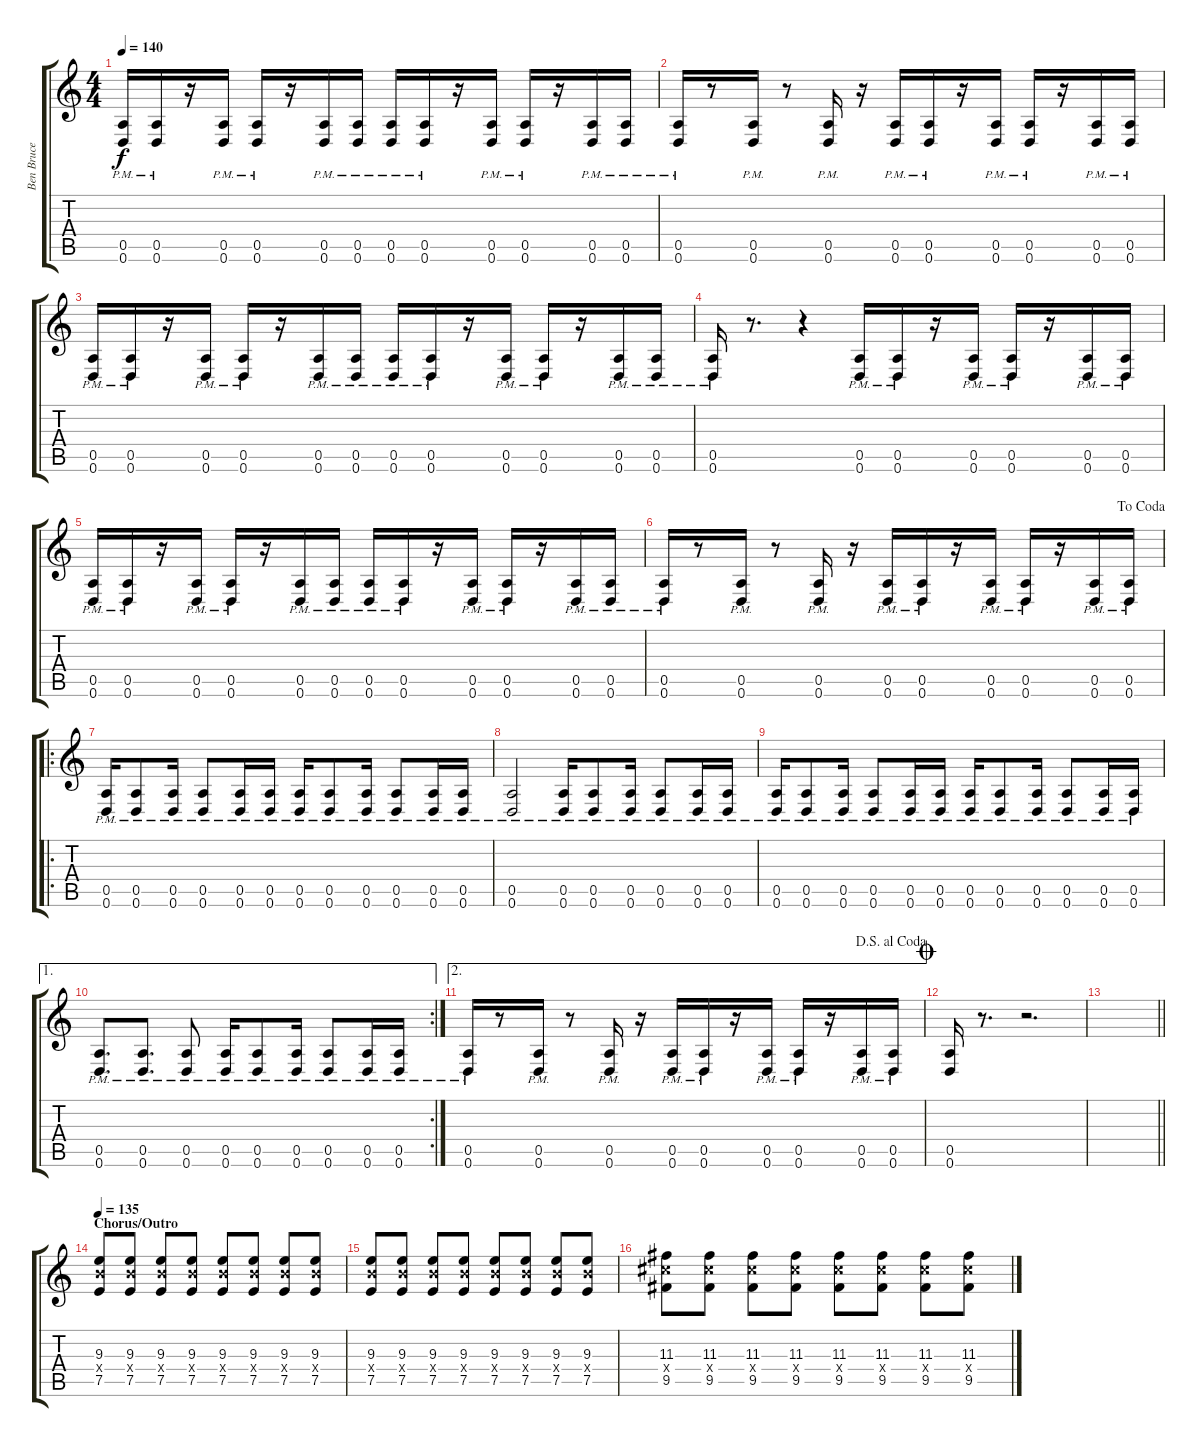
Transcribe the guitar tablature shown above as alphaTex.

\track ("Ben Bruce" "Ben Bruce") {instrument distortionguitar}
\staff {score tabs}
\tuning (E4 B3 G3 D3 A2 D2) {hide}
\ts (4 4)
\tempo 140
\clef g2
\ks c
(0.5{pm} 0.6{pm}).16{dy f} (0.5{pm} 0.6{pm}).16 r.16 (0.5{pm} 0.6{pm}).16 (0.5{pm} 0.6{pm}).16 r.16 (0.5{pm} 0.6{pm}).16 (0.5{pm} 0.6{pm}).16 (0.5{pm} 0.6{pm}).16 (0.5{pm} 0.6{pm}).16 r.16 (0.5{pm} 0.6{pm}).16 (0.5{pm} 0.6{pm}).16 r.16 (0.5{pm} 0.6{pm}).16 (0.5{pm} 0.6{pm}).16 |
(0.5{pm} 0.6{pm}).16 r.8 (0.5{pm} 0.6{pm}).16 r.8 (0.5{pm} 0.6{pm}).16 r.16 (0.5{pm} 0.6{pm}).16 (0.5{pm} 0.6{pm}).16 r.16 (0.5{pm} 0.6{pm}).16 (0.5{pm} 0.6{pm}).16 r.16 (0.5{pm} 0.6{pm}).16 (0.5{pm} 0.6{pm}).16 |
(0.5{pm} 0.6{pm}).16 (0.5{pm} 0.6{pm}).16 r.16 (0.5{pm} 0.6{pm}).16 (0.5{pm} 0.6{pm}).16 r.16 (0.5{pm} 0.6{pm}).16 (0.5{pm} 0.6{pm}).16 (0.5{pm} 0.6{pm}).16 (0.5{pm} 0.6{pm}).16 r.16 (0.5{pm} 0.6{pm}).16 (0.5{pm} 0.6{pm}).16 r.16 (0.5{pm} 0.6{pm}).16 (0.5{pm} 0.6{pm}).16 |
(0.5{pm} 0.6{pm}).16 r.8{d} r.4 (0.5{pm} 0.6{pm}).16 (0.5{pm} 0.6{pm}).16 r.16 (0.5{pm} 0.6{pm}).16 (0.5{pm} 0.6{pm}).16 r.16 (0.5{pm} 0.6{pm}).16 (0.5{pm} 0.6{pm}).16 |
(0.5{pm} 0.6{pm}).16 (0.5{pm} 0.6{pm}).16 r.16 (0.5{pm} 0.6{pm}).16 (0.5{pm} 0.6{pm}).16 r.16 (0.5{pm} 0.6{pm}).16 (0.5{pm} 0.6{pm}).16 (0.5{pm} 0.6{pm}).16 (0.5{pm} 0.6{pm}).16 r.16 (0.5{pm} 0.6{pm}).16 (0.5{pm} 0.6{pm}).16 r.16 (0.5{pm} 0.6{pm}).16 (0.5{pm} 0.6{pm}).16 |
\jump dacoda
(0.5{pm} 0.6{pm}).16 r.8 (0.5{pm} 0.6{pm}).16 r.8 (0.5{pm} 0.6{pm}).16 r.16 (0.5{pm} 0.6{pm}).16 (0.5{pm} 0.6{pm}).16 r.16 (0.5{pm} 0.6{pm}).16 (0.5{pm} 0.6{pm}).16 r.16 (0.5{pm} 0.6{pm}).16 (0.5{pm} 0.6{pm}).16 |
\ro
(0.5{pm} 0.6{pm}).16 (0.5{pm} 0.6{pm}).8 (0.5{pm} 0.6{pm}).16 (0.5{pm} 0.6{pm}).8 (0.5{pm} 0.6{pm}).16 (0.5{pm} 0.6{pm}).16 (0.5{pm} 0.6{pm}).16 (0.5{pm} 0.6{pm}).8 (0.5{pm} 0.6{pm}).16 (0.5{pm} 0.6{pm}).8 (0.5{pm} 0.6{pm}).16 (0.5{pm} 0.6{pm}).16 |
(0.5{pm} 0.6{pm}).2 (0.5{pm} 0.6{pm}).16 (0.5{pm} 0.6{pm}).8 (0.5{pm} 0.6{pm}).16 (0.5{pm} 0.6{pm}).8 (0.5{pm} 0.6{pm}).16 (0.5{pm} 0.6{pm}).16 |
(0.5{pm} 0.6{pm}).16 (0.5{pm} 0.6{pm}).8 (0.5{pm} 0.6{pm}).16 (0.5{pm} 0.6{pm}).8 (0.5{pm} 0.6{pm}).16 (0.5{pm} 0.6{pm}).16 (0.5{pm} 0.6{pm}).16 (0.5{pm} 0.6{pm}).8 (0.5{pm} 0.6{pm}).16 (0.5{pm} 0.6{pm}).8 (0.5{pm} 0.6{pm}).16 (0.5{pm} 0.6{pm}).16 |
\ae 1
\rc 2
(0.5{pm} 0.6{pm}).8{d} (0.5{pm} 0.6{pm}).8{d} (0.5{pm} 0.6{pm}).8 (0.5{pm} 0.6{pm}).16 (0.5{pm} 0.6{pm}).8 (0.5{pm} 0.6{pm}).16 (0.5{pm} 0.6{pm}).8 (0.5{pm} 0.6{pm}).16 (0.5{pm} 0.6{pm}).16 |
\ae 2
\jump dalsegnoalcoda
(0.5{pm} 0.6{pm}).16 r.8 (0.5{pm} 0.6{pm}).16 r.8 (0.5{pm} 0.6{pm}).16 r.16 (0.5{pm} 0.6{pm}).16 (0.5{pm} 0.6{pm}).16 r.16 (0.5{pm} 0.6{pm}).16 (0.5{pm} 0.6{pm}).16 r.16 (0.5{pm} 0.6{pm}).16 (0.5{pm} 0.6{pm}).16 |
\jump coda
(0.5 0.6).16 r.8{d} r.2{d} |
\barLineRight lightlight
|
\section ("" "Chorus/Outro")
\tempo 135
(9.3 9.4{x} 7.5).8 (9.3 9.4{x} 7.5).8 (9.3 9.4{x} 7.5).8 (9.3 9.4{x} 7.5).8 (9.3 9.4{x} 7.5).8 (9.3 9.4{x} 7.5).8 (9.3 9.4{x} 7.5).8 (9.3 9.4{x} 7.5).8 |
(9.3 9.4{x} 7.5).8 (9.3 9.4{x} 7.5).8 (9.3 9.4{x} 7.5).8 (9.3 9.4{x} 7.5).8 (9.3 9.4{x} 7.5).8 (9.3 9.4{x} 7.5).8 (9.3 9.4{x} 7.5).8 (9.3 9.4{x} 7.5).8 |
(11.3 11.4{x} 9.5).8 (11.3 11.4{x} 9.5).8 (11.3 11.4{x} 9.5).8 (11.3 11.4{x} 9.5).8 (11.3 11.4{x} 9.5).8 (11.3 11.4{x} 9.5).8 (11.3 11.4{x} 9.5).8 (11.3 11.4{x} 9.5).8
